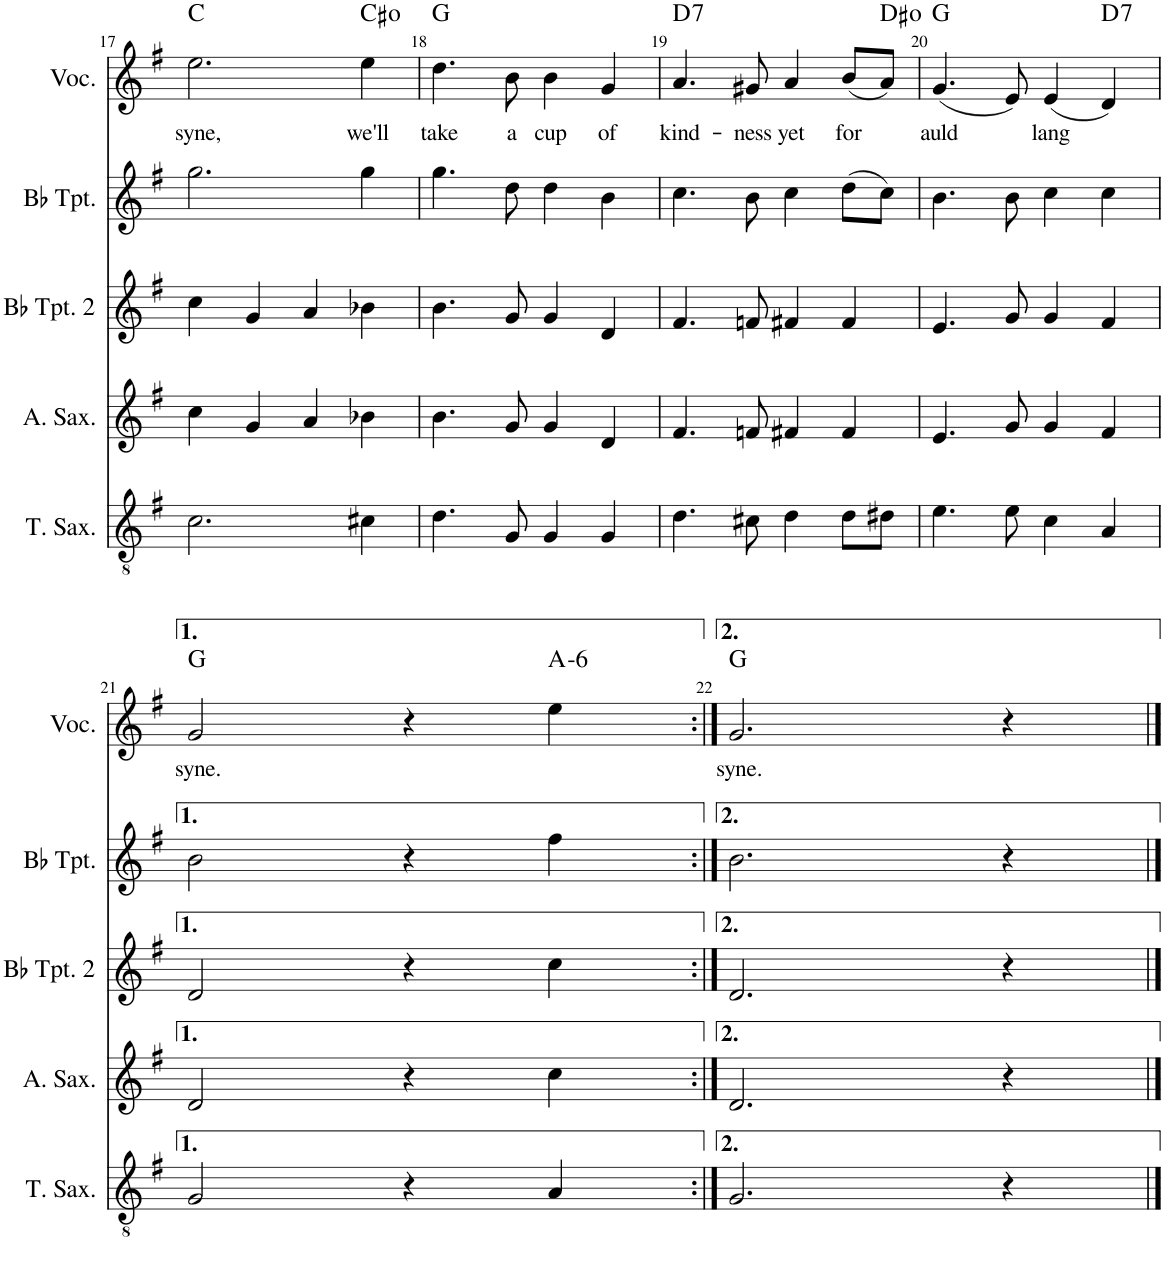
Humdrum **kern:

**kern	**kern	**kern	**kern	**kern	**text	**harte
*part5	*part4	*part3	*part2	*part1	*part1	*part1
*staff5	*staff4	*staff3	*staff2	*staff1	*staff1	*
*I"Tenor Saxophone	*I"Alto Saxophone	*I"Bb Trumpet 2	*I"Bb Trumpet	*I"Vocal	*	*
*I'T. Sax.	*I'A. Sax.	*I'Bb Tpt. 2	*I'Bb Tpt.	*I'Voc.	*	*
!!LO:PB:g=z
*clefGv2	*clefG2	*clefG2	*clefG2	*clefG2	*	*
*ITrd8c14	*ITrd5c9	*ITrd1c2	*ITrd1c2	*	*	*
*k[f#]	*k[f#]	*k[f#]	*k[f#]	*k[f#]	*	*
*M4/4	*M4/4	*M4/4	*M4/4	*M4/4	*	*
=17	=17	=17	=17	=17	=17	=17
!	!	!	!	!	!LO:LY:b	!
2.c\	4cc\	4cc\	2.gg\	2.ee\	syne,	C:maj
.	4g/	4g/	.	.	.	.
.	4a/	4a/	.	.	.	.
!	!	!	!	!	!LO:LY:b	!
4c#X\	4b-X\	4b-X\	4gg\	4ee\	we'll	C#:dim
=18	=18	=18	=18	=18	=18	=18
!	!	!	!	!	!LO:LY:b	!
4.d\	4.b\	4.b\	4.gg\	4.dd\	take	G:maj
!	!	!	!	!	!LO:LY:b	!
8G/	8g/	8g/	8dd\	8b\	a	.
!	!	!	!	!	!LO:LY:b	!
4G/	4g/	4g/	4dd\	4b\	cup	.
!	!	!	!	!	!LO:LY:b	!
4G/	4d/	4d/	4b\	4g/	of	.
=19	=19	=19	=19	=19	=19	=19
!	!	!	!	!	!LO:LY:b	!LO:H:kt=7
4.d\	4.f#/	4.f#/	4.cc\	4.a/	kind-	D:7
!	!	!	!	!	!LO:LY:b	!
8c#X\	8fn/	8fn/	8b\	8g#X/	-ness	.
!	!	!	!	!	!LO:LY:b	!
4d\	4f#X/	4f#X/	4cc\	4a/	yet	.
!	!	!	!	!	!LO:LY:b	!
8d\L	4f#/	4f#/	(8dd\L	(8b/L	for	.
8d#X\J	.	.	8cc\J)	8a/J)	.	D#:dim
=20	=20	=20	=20	=20	=20	=20
!	!	!	!	!	!LO:LY:b	!
4.e\	4.e/	4.e/	4.b\	(4.g/	auld	G:maj
8e\	8g/	8g/	8b\	8e/)	.	.
!	!	!	!	!	!LO:LY:b	!
4c\	4g/	4g/	4cc\	(4e/	lang	.
!	!	!	!	!	!	!LO:H:kt=7
4A/	4f#/	4f#/	4cc\	4d/)	.	D:7
!!LO:LB:g=z
=21	=21	=21	=21	=21	=21	=21
!	!	!	!	!	!LO:LY:b	!
2G/	2d/	2d/	2b\	2g/	syne.	G:maj
4r	4r	4r	4r	4r	.	.
!	!	!	!	!	!	!LO:H:kt=6
4A/	4cc\	4cc\	4ff#\	4ee\	.	A:min6
=22:|!	=22:|!	=22:|!	=22:|!	=22:|!	=22:|!	=22:|!
!	!	!	!	!	!LO:LY:b	!
2.G/	2.d/	2.d/	2.b\	2.g/	syne.	G:maj
4r	4r	4r	4r	4r	.	.
==	==	==	==	==	==	==
*-	*-	*-	*-	*-	*-	*-
